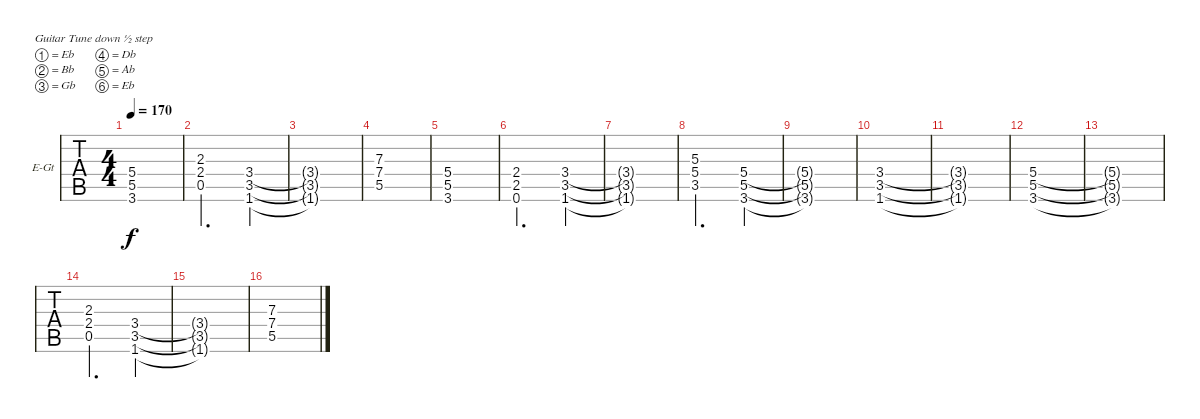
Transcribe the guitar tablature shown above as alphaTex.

\bracketExtendMode groupsimilarinstruments
\firstSystemTrackNameOrientation horizontal
\otherSystemsTrackNameOrientation horizontal
\track ("Илья Мамонтов" "E-Gt") {instrument distortionguitar}
\staff {tabs}
\tuning (Eb4 Bb3 Gb3 Db3 Ab2 Eb2)
\ts (4 4)
\tempo 170
\clef g2
\ks c
(5.4 5.5 3.6).1{dy f} |
(2.3 2.4 0.5).2{d} (3.4 3.5 1.6).4 |
(3.4{t} 3.5{t} 1.6{t}).1 |
(7.3 7.4 5.5).1 |
(5.4 5.5 3.6).1 |
(2.4 2.5 0.6).2{d} (3.4 3.5 1.6).4 |
(3.4{t} 3.5{t} 1.6{t}).1 |
(5.3 5.4 3.5).2{d} (5.4 5.5 3.6).4 |
(5.4{t} 5.5{t} 3.6{t}).1 |
(3.4 3.5 1.6).1 |
(3.4{t} 3.5{t} 1.6{t}).1 |
(5.4 5.5 3.6).1 |
(5.4{t} 5.5{t} 3.6{t}).1 |
(2.3 2.4 0.5).2{d} (3.4 3.5 1.6).4 |
(3.4{t} 3.5{t} 1.6{t}).1 |
(7.3 7.4 5.5).1
